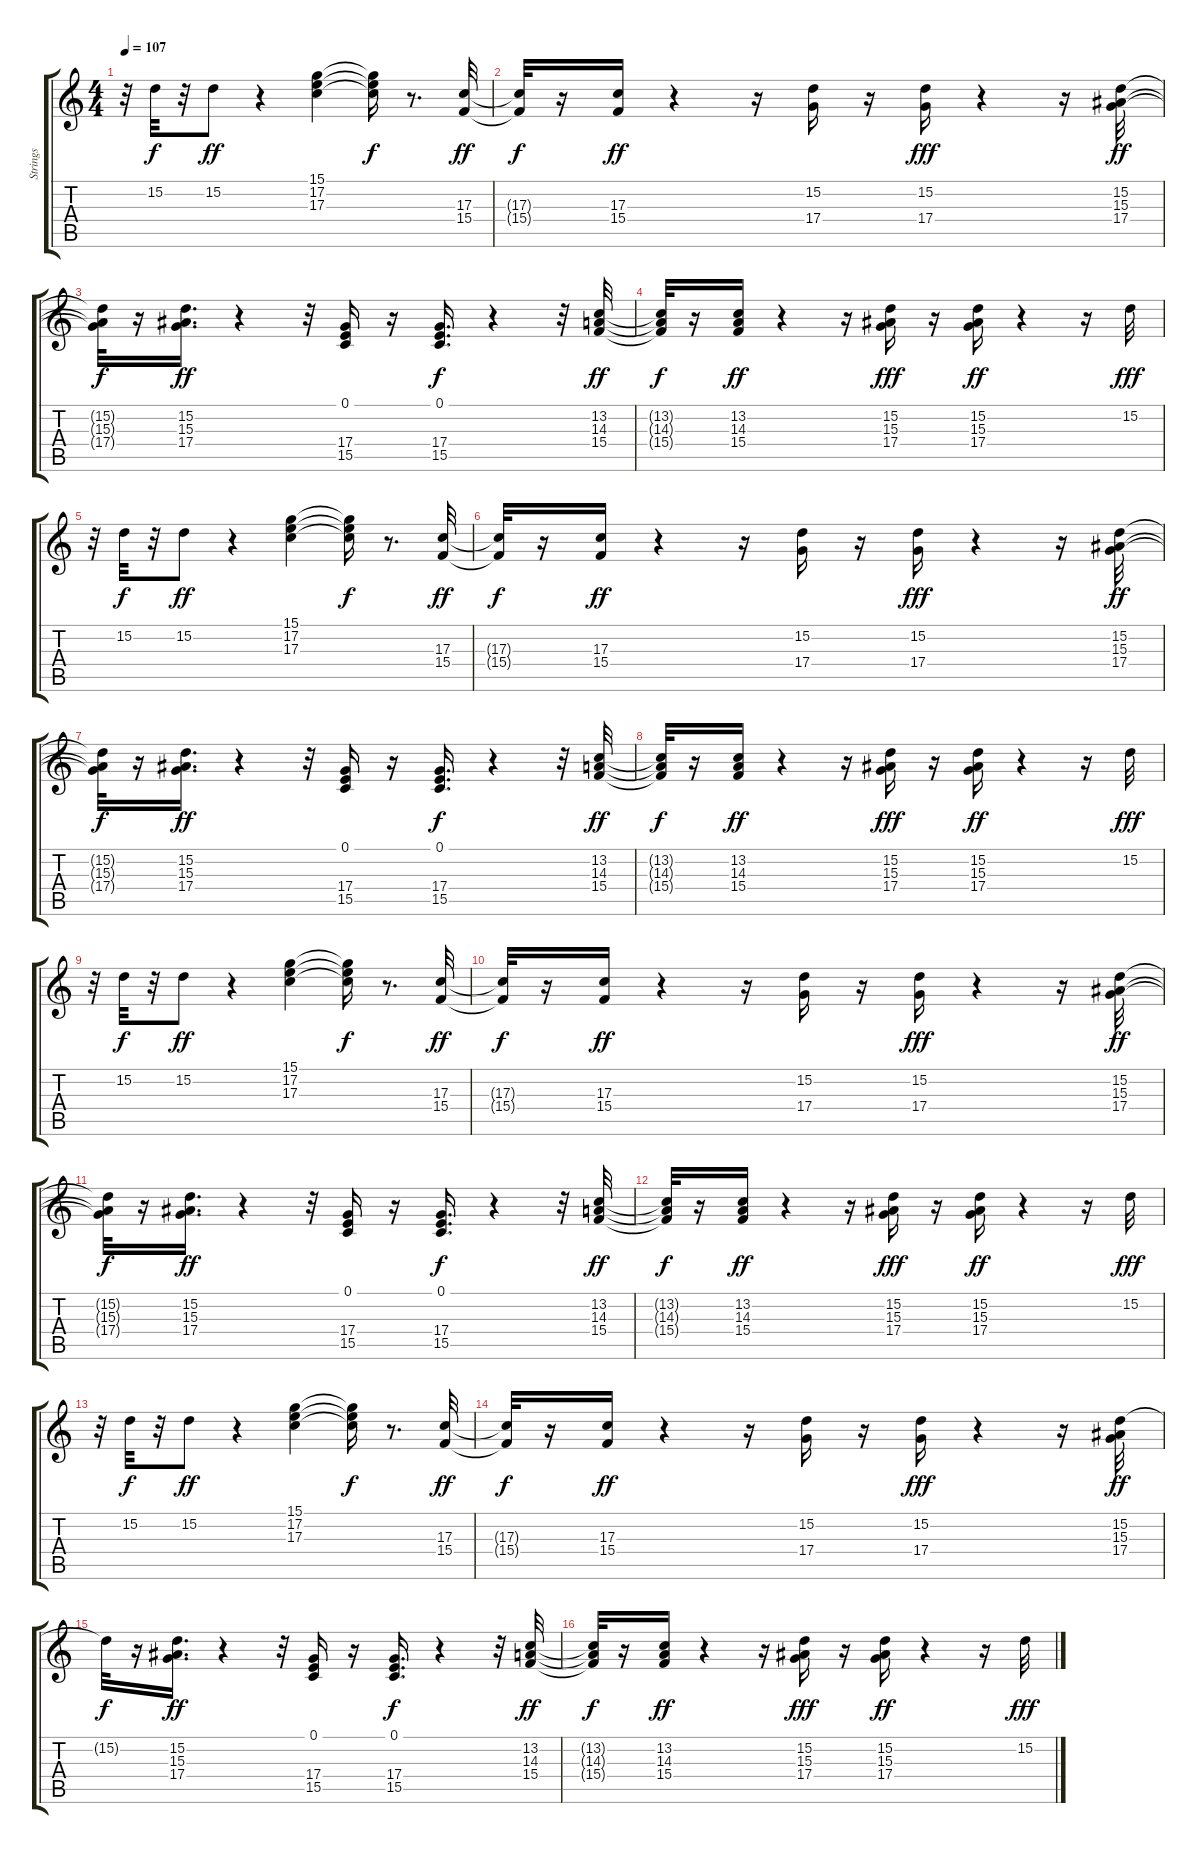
\track ("Strings" "Strings") {instrument stringensemble1}
\staff {score tabs}
\tuning (E4 B3 G3 D3 A2 E2) {hide}
\ts (4 4)
\tempo 107
\clef g2
\ks c
r.32{dy fff} 15.2.32{dy f} r.32 15.2.8{dy ff} r.4 (15.1 17.2 17.3).4 (15.1{t} 17.2{t} 17.3{t}).16{dy f} r.8{d} (17.3 15.4).32{dy ff} |
(17.3{t} 15.4{t}).32{dy f} r.16 (17.3 15.4).16{dy ff} r.4 r.16 (15.2 17.4).16 r.16 (15.2 17.4).16{dy fff} r.4 r.16 (15.2 15.3 17.4).32{dy ff} |
(15.2{t} 15.3{t} 17.4{t}).32{dy f} r.16 (15.2 15.3 17.4).16{d dy ff} r.4 r.32 (0.1 17.4 15.5).16 r.16 (0.1 17.4 15.5).16{d dy f} r.4 r.32 (13.2 14.3 15.4).32{dy ff} |
(13.2{t} 14.3{t} 15.4{t}).32{dy f} r.16 (13.2 14.3 15.4).16{dy ff} r.4 r.16 (15.2 15.3 17.4).16{dy fff} r.16 (15.2 15.3 17.4).16{dy ff} r.4 r.16 15.2.32{dy fff} |
r.32 15.2.32{dy f} r.32 15.2.8{dy ff} r.4 (15.1 17.2 17.3).4 (15.1{t} 17.2{t} 17.3{t}).16{dy f} r.8{d} (17.3 15.4).32{dy ff} |
(17.3{t} 15.4{t}).32{dy f} r.16 (17.3 15.4).16{dy ff} r.4 r.16 (15.2 17.4).16 r.16 (15.2 17.4).16{dy fff} r.4 r.16 (15.2 15.3 17.4).32{dy ff} |
(15.2{t} 15.3{t} 17.4{t}).32{dy f} r.16 (15.2 15.3 17.4).16{d dy ff} r.4 r.32 (0.1 17.4 15.5).16 r.16 (0.1 17.4 15.5).16{d dy f} r.4 r.32 (13.2 14.3 15.4).32{dy ff} |
(13.2{t} 14.3{t} 15.4{t}).32{dy f} r.16 (13.2 14.3 15.4).16{dy ff} r.4 r.16 (15.2 15.3 17.4).16{dy fff} r.16 (15.2 15.3 17.4).16{dy ff} r.4 r.16 15.2.32{dy fff} |
r.32 15.2.32{dy f} r.32 15.2.8{dy ff} r.4 (15.1 17.2 17.3).4 (15.1{t} 17.2{t} 17.3{t}).16{dy f} r.8{d} (17.3 15.4).32{dy ff} |
(17.3{t} 15.4{t}).32{dy f} r.16 (17.3 15.4).16{dy ff} r.4 r.16 (15.2 17.4).16 r.16 (15.2 17.4).16{dy fff} r.4 r.16 (15.2 15.3 17.4).32{dy ff} |
(15.2{t} 15.3{t} 17.4{t}).32{dy f} r.16 (15.2 15.3 17.4).16{d dy ff} r.4 r.32 (0.1 17.4 15.5).16 r.16 (0.1 17.4 15.5).16{d dy f} r.4 r.32 (13.2 14.3 15.4).32{dy ff} |
(13.2{t} 14.3{t} 15.4{t}).32{dy f} r.16 (13.2 14.3 15.4).16{dy ff} r.4 r.16 (15.2 15.3 17.4).16{dy fff} r.16 (15.2 15.3 17.4).16{dy ff} r.4 r.16 15.2.32{dy fff} |
r.32 15.2.32{dy f} r.32 15.2.8{dy ff} r.4 (15.1 17.2 17.3).4 (15.1{t} 17.2{t} 17.3{t}).16{dy f} r.8{d} (17.3 15.4).32{dy ff} |
(17.3{t} 15.4{t}).32{dy f} r.16 (17.3 15.4).16{dy ff} r.4 r.16 (15.2 17.4).16 r.16 (15.2 17.4).16{dy fff} r.4 r.16 (15.2 15.3 17.4).32{dy ff} |
15.2{t}.32{dy f} r.16 (15.2 15.3 17.4).16{d dy ff} r.4 r.32 (0.1 17.4 15.5).16 r.16 (0.1 17.4 15.5).16{d dy f} r.4 r.32 (13.2 14.3 15.4).32{dy ff} |
(13.2{t} 14.3{t} 15.4{t}).32{dy f} r.16 (13.2 14.3 15.4).16{dy ff} r.4 r.16 (15.2 15.3 17.4).16{dy fff} r.16 (15.2 15.3 17.4).16{dy ff} r.4 r.16 15.2.32{dy fff}
